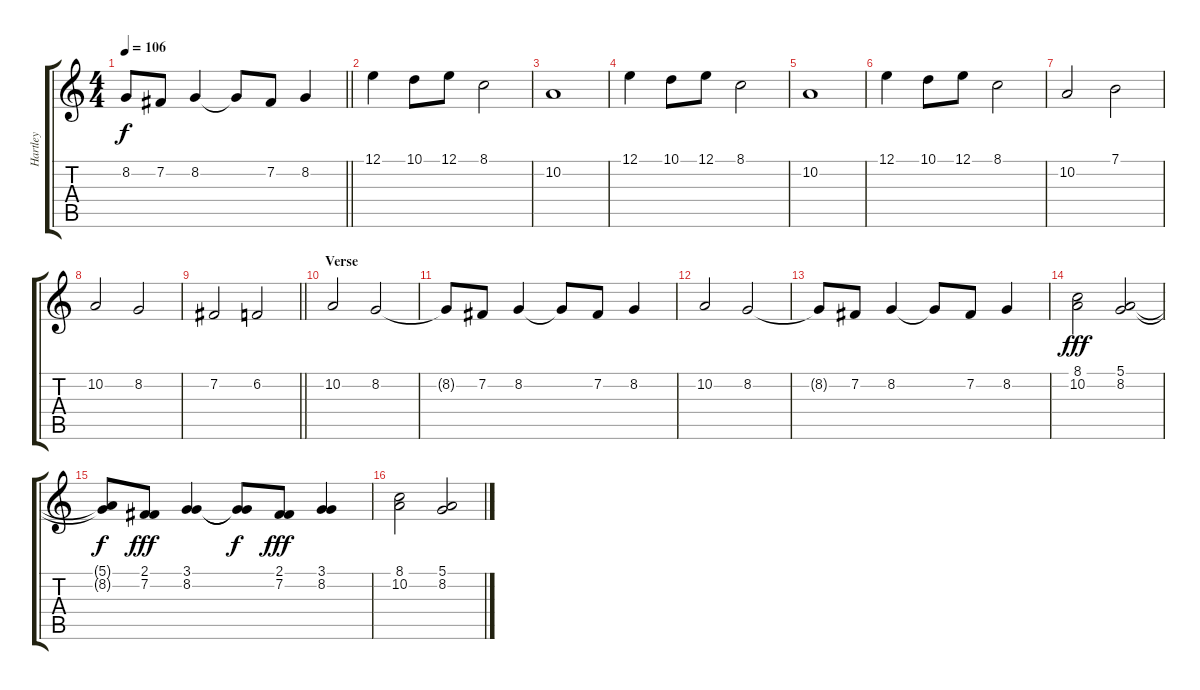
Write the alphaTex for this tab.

\track ("Hartley" "Hartley") {instrument acousticgrandpiano}
\staff {score tabs}
\tuning (E4 B3 G3 D3 A2 E2) {hide}
\ts (4 4)
\tempo 106
\clef g2
\barLineRight lightlight
\ks c
8.2{t}.8{dy f} 7.2.8 8.2.4 8.2{t}.8 7.2.8 8.2.4 |
12.1.4 10.1.8 12.1.8 8.1.2 |
10.2.1 |
12.1.4 10.1.8 12.1.8 8.1.2 |
10.2.1 |
12.1.4 10.1.8 12.1.8 8.1.2 |
10.2.2 7.1.2 |
10.2.2 8.2.2 |
\barLineRight lightlight
7.2.2 6.2.2 |
\section ("" "Verse")
10.2.2 8.2.2 |
8.2{t}.8 7.2.8 8.2.4 8.2{t}.8 7.2.8 8.2.4 |
10.2.2 8.2.2 |
8.2{t}.8 7.2.8 8.2.4 8.2{t}.8 7.2.8 8.2.4 |
(8.1 10.2).2{dy fff} (5.1 8.2).2 |
(5.1{t} 8.2{t}).8{dy f} (2.1 7.2).8{dy fff} (3.1 8.2).4 (3.1{t} 8.2{t}).8{dy f} (2.1 7.2).8{dy fff} (3.1 8.2).4 |
(8.1 10.2).2 (5.1 8.2).2
